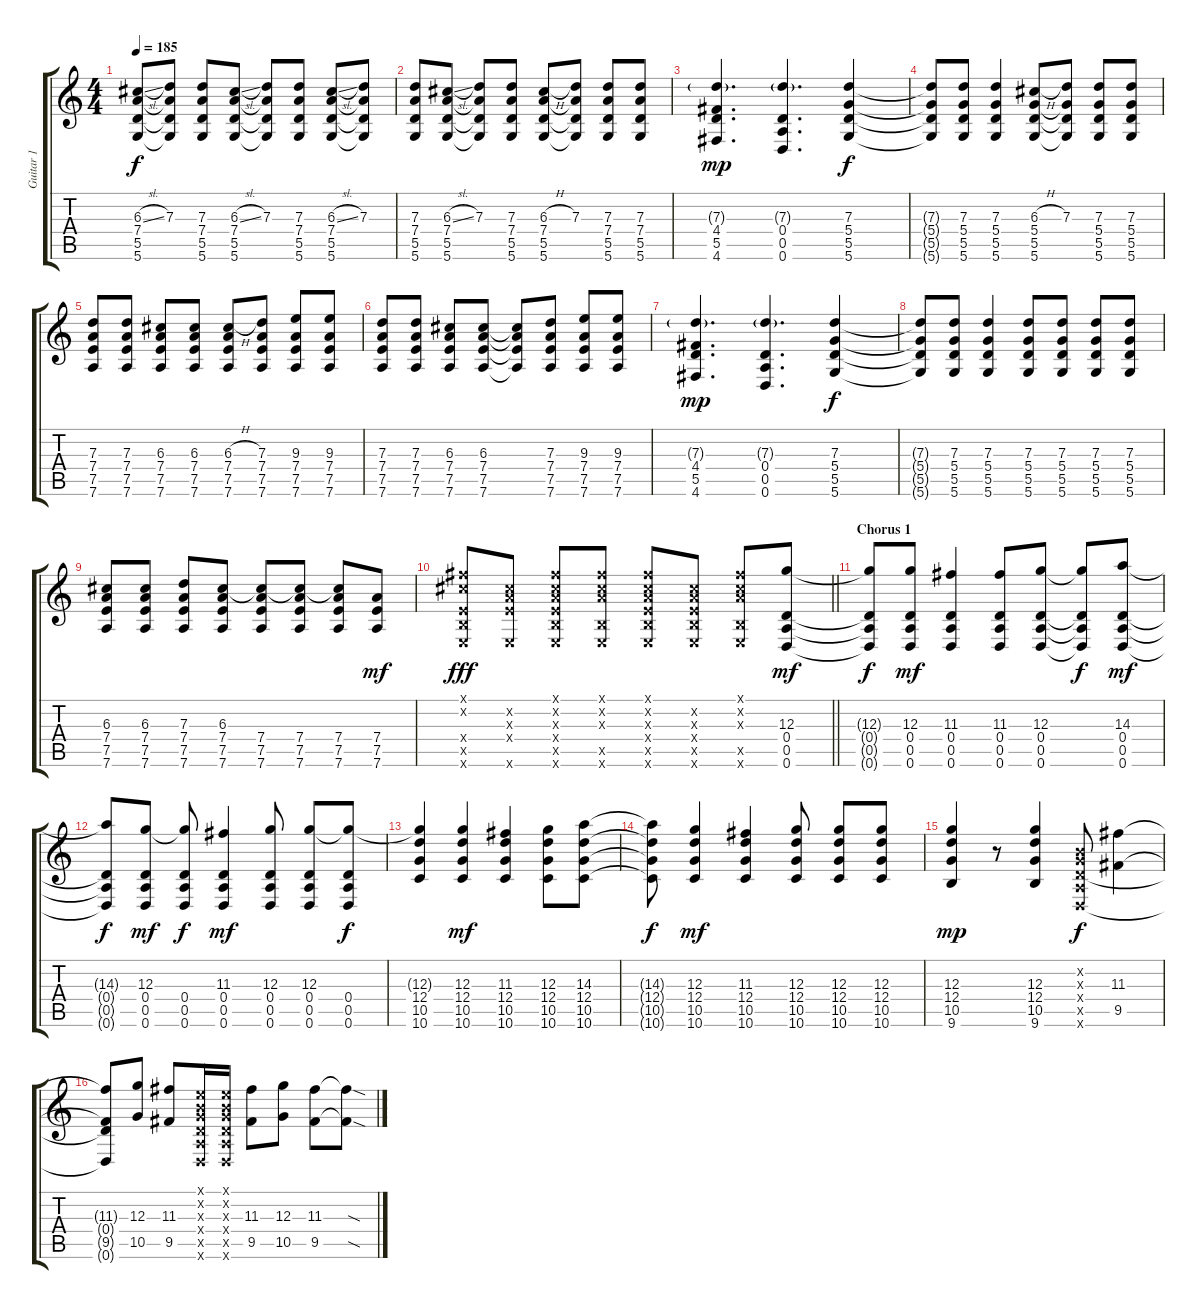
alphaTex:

\track ("Guitar 1" "Guitar 1") {instrument distortionguitar}
\staff {score tabs}
\tuning (E4 B3 G3 D3 A2 D2) {hide}
\ts (4 4)
\tempo 185
\clef g2
\ks c
(6.3{sl} 7.4 5.5 5.6).8{dy f} (7.3 7.4{t} 5.5{t} 5.6{t}).8 (7.3 7.4 5.5 5.6).8 (6.3{sl} 7.4 5.5 5.6).8 (7.3 7.4{t} 5.5{t} 5.6{t}).8 (7.3 7.4 5.5 5.6).8 (6.3{sl} 7.4 5.5 5.6).8 (7.3 7.4{t} 5.5{t} 5.6{t}).8 |
(7.3 7.4 5.5 5.6).8 (6.3{sl} 7.4 5.5 5.6).8 (7.3 7.4{t} 5.5{t} 5.6{t}).8 (7.3 7.4 5.5 5.6).8 (6.3{h} 7.4 5.5 5.6).8 (7.3 7.4{t} 5.5{t} 5.6{t}).8 (7.3 7.4 5.5 5.6).8 (7.3 7.4 5.5 5.6).8 |
(7.3{g} 4.4 5.5 4.6).4{d dy mp} (7.3{g} 0.4 0.5 0.6).4{d} (7.3 5.4 5.5 5.6).4{dy f} |
(7.3{t} 5.4{t} 5.5{t} 5.6{t}).8 (7.3 5.4 5.5 5.6).8 (7.3 5.4 5.5 5.6).4 (6.3{h} 5.4 5.5 5.6).8 (7.3 5.4{t} 5.5{t} 5.6{t}).8 (7.3 5.4 5.5 5.6).8 (7.3 5.4 5.5 5.6).8 |
(7.3 7.4 7.5 7.6).8 (7.3 7.4 7.5 7.6).8 (6.3 7.4 7.5 7.6).8 (6.3 7.4 7.5 7.6).8 (6.3{h} 7.4 7.5 7.6).8 (7.3 7.4 7.5 7.6).8 (9.3 7.4 7.5 7.6).8 (9.3 7.4 7.5 7.6).8 |
(7.3 7.4 7.5 7.6).8 (7.3 7.4 7.5 7.6).8 (6.3 7.4 7.5 7.6).8 (6.3 7.4 7.5 7.6).8 (6.3{t} 7.4{t} 7.5{t} 7.6{t}).8 (7.3 7.4 7.5 7.6).8 (9.3 7.4 7.5 7.6).8 (9.3 7.4 7.5 7.6).8 |
(7.3{g} 4.4 5.5 4.6).4{d dy mp} (7.3{g} 0.4 0.5 0.6).4{d} (7.3 5.4 5.5 5.6).4{dy f} |
(7.3{t} 5.4{t} 5.5{t} 5.6{t}).8 (7.3 5.4 5.5 5.6).8 (7.3 5.4 5.5 5.6).4 (7.3 5.4 5.5 5.6).8 (7.3 5.4 5.5 5.6).8 (7.3 5.4 5.5 5.6).8 (7.3 5.4 5.5 5.6).8 |
(6.3 7.4 7.5 7.6).8 (6.3 7.4 7.5 7.6).8 (7.3 7.4 7.5 7.6).8 (6.3 7.4 7.5 7.6).8 (6.3{t} 7.4 7.5 7.6).8 (6.3{t} 7.4 7.5 7.6).8 (6.3{t} 7.4 7.5 7.6).8 (7.4 7.5 7.6).8{dy mf} |
\barLineRight lightlight
(2.1{x} 2.2{x} 2.4{x} 2.5{x} 2.6{x}).8{dy fff} (2.2{x} 2.3{x} 2.4{x} 2.6{x}).8 (2.1{x} 2.2{x} 2.3{x} 2.4{x} 2.5{x} 2.6{x}).8 (2.1{x} 2.2{x} 2.3{x} 2.5{x} 2.6{x}).8 (2.1{x} 2.2{x} 2.3{x} 2.4{x} 2.5{x} 2.6{x}).8 (2.2{x} 2.3{x} 2.4{x} 2.5{x} 2.6{x}).8 (2.1{x} 2.2{x} 2.3{x} 2.5{x} 2.6{x}).8 (12.3 0.4 0.5 0.6).8{dy mf} |
\section ("" "Chorus 1")
(12.3{t} 0.4{t} 0.5{t} 0.6{t}).8{dy f} (12.3 0.4 0.5 0.6).8{dy mf} (11.3 0.4 0.5 0.6).4 (11.3 0.4 0.5 0.6).8 (12.3 0.4 0.5 0.6).8 (12.3{t} 0.4{t} 0.5{t} 0.6{t}).8{dy f} (14.3 0.4 0.5 0.6).8{dy mf} |
(14.3{t} 0.4{t} 0.5{t} 0.6{t}).8{dy f} (12.3 0.4 0.5 0.6).8{dy mf} (12.3{t} 0.4 0.5 0.6).8{dy f} (11.3 0.4 0.5 0.6).4{dy mf} (12.3 0.4 0.5 0.6).8 (12.3 0.4 0.5 0.6).8 (12.3{t} 0.4 0.5 0.6).8{dy f} |
(12.3{t} 12.4 10.5 10.6).4 (12.3 12.4 10.5 10.6).4{dy mf} (11.3 12.4 10.5 10.6).4 (12.3 12.4 10.5 10.6).8 (14.3 12.4 10.5 10.6).8 |
(14.3{t} 12.4{t} 10.5{t} 10.6{t}).8{dy f} (12.3 12.4 10.5 10.6).4{dy mf} (11.3 12.4 10.5 10.6).4 (12.3 12.4 10.5 10.6).8 (12.3 12.4 10.5 10.6).8 (12.3 12.4 10.5 10.6).8 |
(12.3 12.4 10.5 9.6).4{dy mp} r.8 (12.3 12.4 10.5 9.6).4 (0.2{x} 0.3{x} 0.4{x} 0.5{x} 0.6{x}).8{dy f} (11.3 9.5).4 |
(11.3{t} 0.4{t} 9.5{t} 0.6{t}).8 (12.3 10.5).8 (11.3 9.5).8 (0.1{x} 0.2{x} 0.3{x} 0.4{x} 0.5{x} 0.6{x}).16 (0.1{x} 0.2{x} 0.3{x} 0.4{x} 0.5{x} 0.6{x}).16 (11.3 9.5).8 (12.3 10.5).8 (11.3 9.5).8 (11.3{sod t} 9.5{sod t}).8
